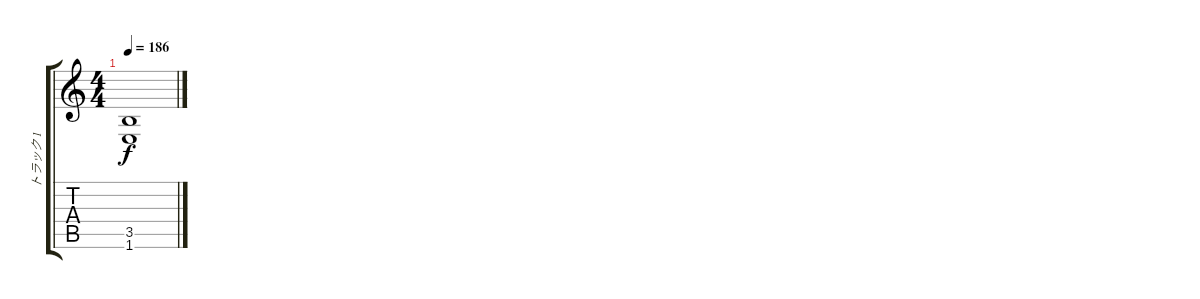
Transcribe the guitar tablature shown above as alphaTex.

\track ("トラック 1" "トラック 1") {instrument distortionguitar}
\staff {score tabs}
\tuning (Eb4 Bb3 Gb3 Db3 Ab2 Eb2) {hide}
\ts (4 4)
\tempo 186
\clef g2
\ks c
(3.5 1.6).1{dy f}
